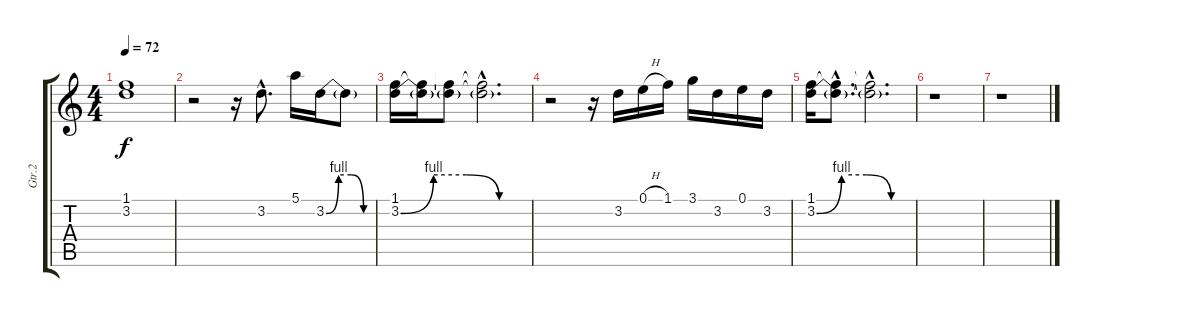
\track ("Gtr.2" "Gtr.2") {instrument electricguitarjazz}
\staff {score tabs}
\tuning (E4 B3 G3 D3 A2 E2) {hide}
\ts (4 4)
\tempo 72
\clef g2
\ks c
(1.1 3.2).1{dy f} |
r.2 r.16 3.2{hac}.8{d} 5.1.16 3.2{be (custom 0 0 15 4 30 4 45 0 60 0)}.16 3.2{t}.8 |
(1.1 3.2{be (custom 0 0 15 4 30 4 45 0 60 0)}).16 (1.1{t} 3.2{t}).16 (1.1{t} 3.2{t}).8 (1.1{hac t} 3.2{hac t}).2{d} |
r.2 r.16 3.2.16 0.1{h}.16 1.1.16 3.1.16 3.2.16 0.1.16 3.2.16 |
(1.1 3.2{be (custom 0 0 15 4 30 4 45 0 60 0)}).16 (1.1{hac t} 3.2{hac t}).8{d} (1.1{hac t} 3.2{hac t}).2{d} |
r.1 |
r.1
